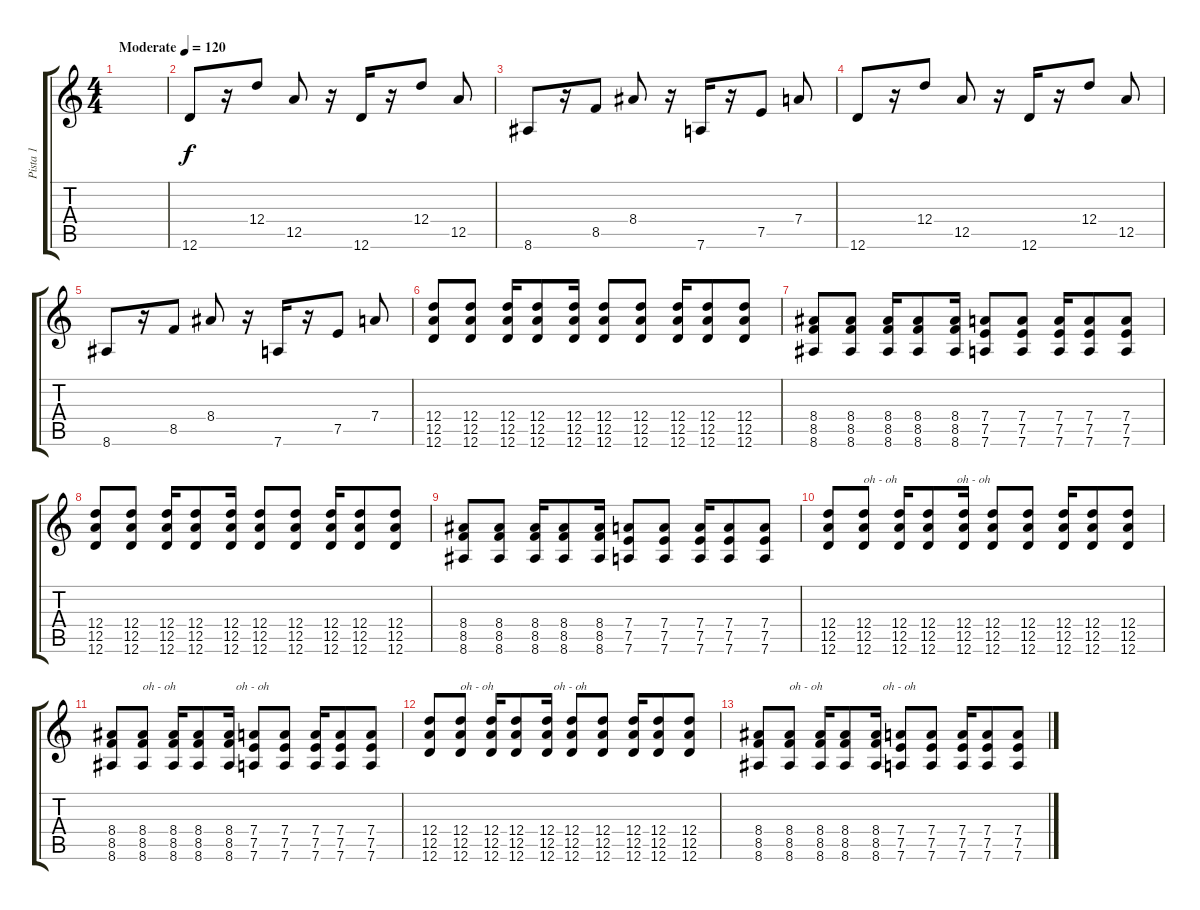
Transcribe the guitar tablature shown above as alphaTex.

\track ("Pista 1" "Pista 1") {instrument distortionguitar}
\staff {score tabs}
\tuning (E4 B3 G3 D3 A2 D2) {hide}
\ts (4 4)
\tempo (120 "Moderate")
\clef g2
\ks c
|
12.6.8 r.16 12.4.8 12.5.8 r.16 12.6.16 r.16 12.4.8 12.5.8 |
8.6.8 r.16 8.5.8 8.4.8 r.16 7.6.16 r.16 7.5.8 7.4.8 |
12.6.8 r.16 12.4.8 12.5.8 r.16 12.6.16 r.16 12.4.8 12.5.8 |
8.6.8 r.16 8.5.8 8.4.8 r.16 7.6.16 r.16 7.5.8 7.4.8 |
(12.4 12.5 12.6).8 (12.4 12.5 12.6).8 (12.4 12.5 12.6).16 (12.4 12.5 12.6).8 (12.4 12.5 12.6).16 (12.4 12.5 12.6).8 (12.4 12.5 12.6).8 (12.4 12.5 12.6).16 (12.4 12.5 12.6).8 (12.4 12.5 12.6).8 |
(8.4 8.5 8.6).8 (8.4 8.5 8.6).8 (8.4 8.5 8.6).16 (8.4 8.5 8.6).8 (8.4 8.5 8.6).16 (7.4 7.5 7.6).8 (7.4 7.5 7.6).8 (7.4 7.5 7.6).16 (7.4 7.5 7.6).8 (7.4 7.5 7.6).8 |
(12.4 12.5 12.6).8 (12.4 12.5 12.6).8 (12.4 12.5 12.6).16 (12.4 12.5 12.6).8 (12.4 12.5 12.6).16 (12.4 12.5 12.6).8 (12.4 12.5 12.6).8 (12.4 12.5 12.6).16 (12.4 12.5 12.6).8 (12.4 12.5 12.6).8 |
(8.4 8.5 8.6).8 (8.4 8.5 8.6).8 (8.4 8.5 8.6).16 (8.4 8.5 8.6).8 (8.4 8.5 8.6).16 (7.4 7.5 7.6).8 (7.4 7.5 7.6).8 (7.4 7.5 7.6).16 (7.4 7.5 7.6).8 (7.4 7.5 7.6).8 |
(12.4 12.5 12.6).8 (12.4 12.5 12.6).8{txt "oh - oh                    oh - oh     "} (12.4 12.5 12.6).16 (12.4 12.5 12.6).8 (12.4 12.5 12.6).16 (12.4 12.5 12.6).8 (12.4 12.5 12.6).8 (12.4 12.5 12.6).16 (12.4 12.5 12.6).8 (12.4 12.5 12.6).8 |
(8.4 8.5 8.6).8 (8.4 8.5 8.6).8{txt "oh - oh                    oh - oh     "} (8.4 8.5 8.6).16 (8.4 8.5 8.6).8 (8.4 8.5 8.6).16 (7.4 7.5 7.6).8 (7.4 7.5 7.6).8 (7.4 7.5 7.6).16 (7.4 7.5 7.6).8 (7.4 7.5 7.6).8 |
(12.4 12.5 12.6).8 (12.4 12.5 12.6).8{txt "oh - oh                    oh - oh     "} (12.4 12.5 12.6).16 (12.4 12.5 12.6).8 (12.4 12.5 12.6).16 (12.4 12.5 12.6).8 (12.4 12.5 12.6).8 (12.4 12.5 12.6).16 (12.4 12.5 12.6).8 (12.4 12.5 12.6).8 |
(8.4 8.5 8.6).8 (8.4 8.5 8.6).8{txt "oh - oh                    oh - oh     "} (8.4 8.5 8.6).16 (8.4 8.5 8.6).8 (8.4 8.5 8.6).16 (7.4 7.5 7.6).8 (7.4 7.5 7.6).8 (7.4 7.5 7.6).16 (7.4 7.5 7.6).8 (7.4 7.5 7.6).8
